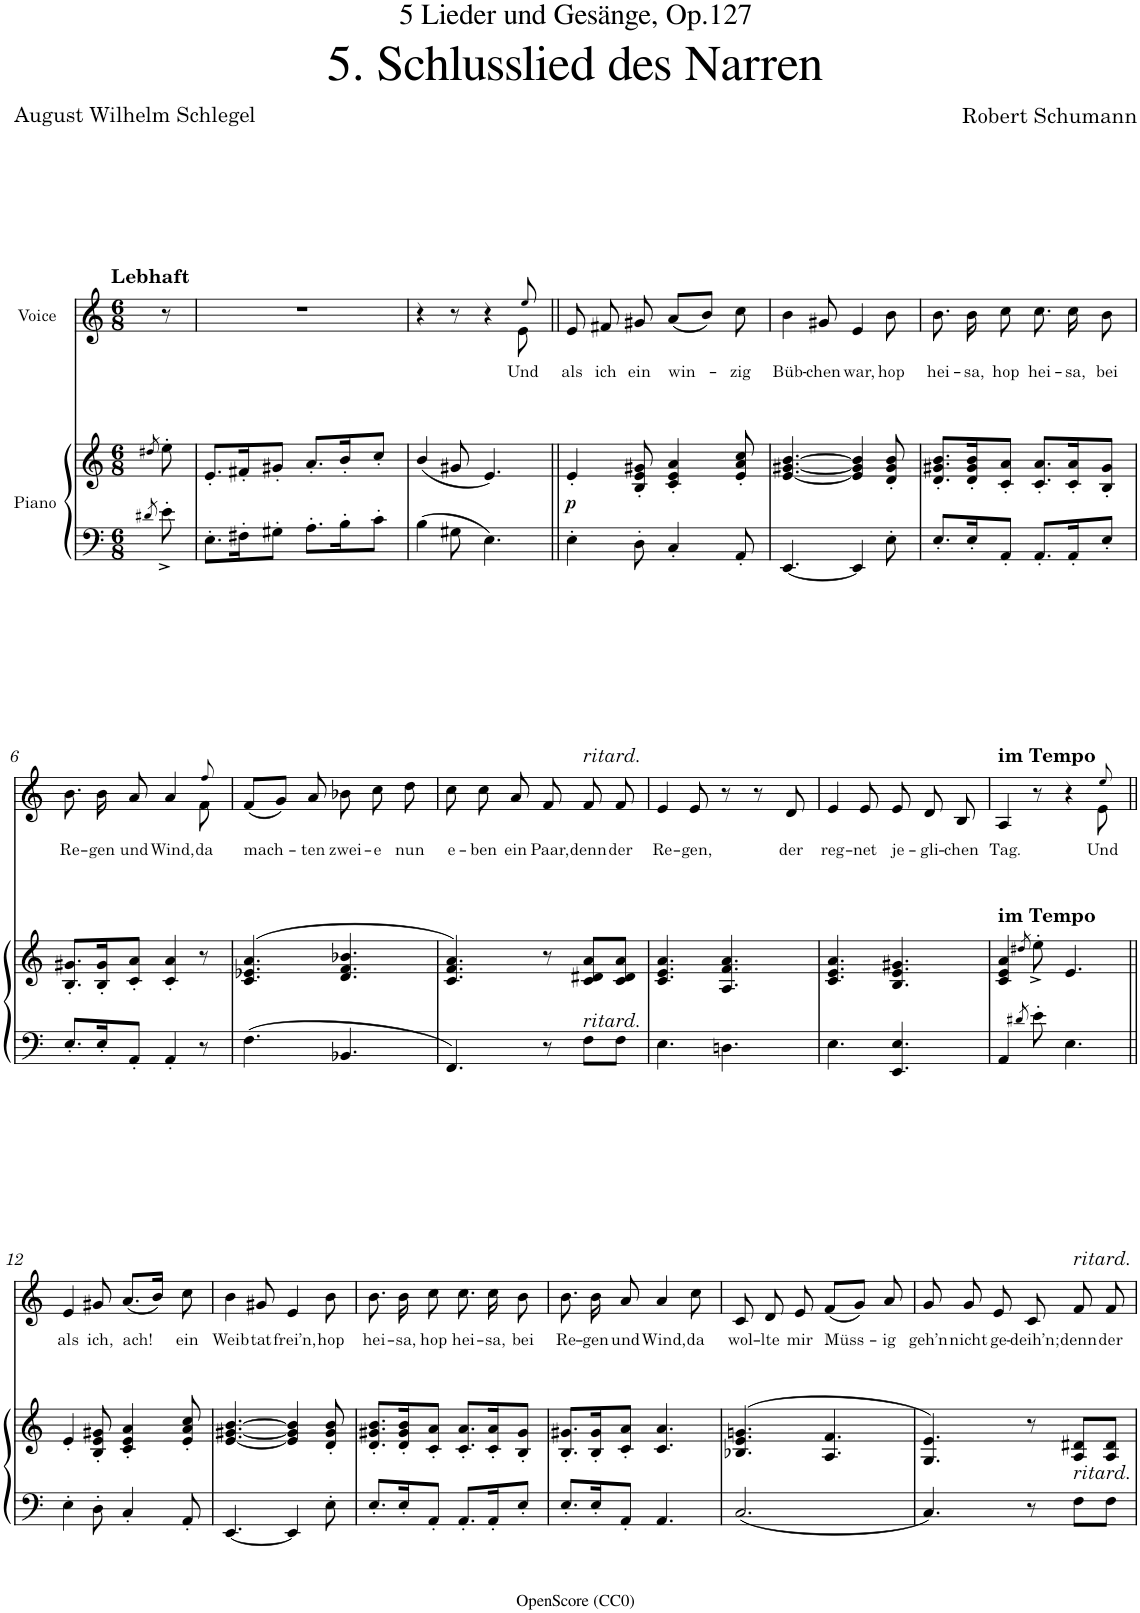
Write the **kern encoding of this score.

**kern	**kern	**dynam	**kern	**text
*part2	*part2	*part2	*part1	*part1
*staff3	*staff2	*staff2/3	*staff1	*staff1
*I"Piano	*	*	*I"Voice	*
*I'Pno	*	*	*	*
*clefF4	*clefG2	*	*clefG2	*
*k[]	*k[]	*	*k[]	*
*M6/8	*M6/8	*	*M6/8	*
=	=	=	=	=
8qd#X/	8qdd#X/	.	.	.
!	!	!	!LO:TX:a:B:t=Lebhaft	!
8e'^<\	8ee'\	.	8r	.
=1	=1	=1	=1	=1
8.E'\L	8.e'/L	.	2.r	.
16F#X'\K	16f#X'/K	.	.	.
8G#X'\J	8g#X'/J	.	.	.
8.A'\L	8.a'/L	.	.	.
16B'\K	16b'/K	.	.	.
8c'\J	8cc'/J	.	.	.
=2	=2	=2	=2	=2
*	*	*	*^	*
4B\	(4b/	.	4r	4ryy	.
8G#X\	8g#X/	.	8r	8ryy	.
4.E\	4.e/)	.	4r	4ryy	.
!	!	!	!	!	!LO:LY:b
.	.	.	8e\	8ee/	Und
=3||	=3||	=3||	=3||	=3||	=3||
!	!	!LO:DY:b	!	!	!LO:LY:b
*	*	*	*v	*v	*
4E'\	4e'/	p	8e/	als
!	!	!	!	!LO:LY:b
.	.	.	8f#X/	ich
!	!	!	!	!LO:LY:b
8D'\	8B/' 8e/' 8g#X/'	.	8g#X/	ein
!	!	!	!	!LO:LY:b
4C'/	4c/' 4e/' 4a/'	.	(8a/L	win-
.	.	.	8b/J)	.
!	!	!	!	!LO:LY:b
8AA'/	8e/' 8a/' 8cc/'	.	8cc\	-zig
=4	=4	=4	=4	=4
!	!	!	!	!LO:LY:b
[4.EE/	[4.e/ [4.g#X/ [4.b/	.	4b\	Büb-
!	!	!	!	!LO:LY:b
.	.	.	8g#X/	-chen
!	!	!	!	!LO:LY:b
4EE/]	4e/] 4g#/] 4b/]	.	4e/	war,
!	!	!	!	!LO:LY:b
8E'\	8d/' 8g#/' 8b/'	.	8b\	hop
=5	=5	=5	=5	=5
!	!	!	!	!LO:LY:b
8.E'/L	8.d/' 8.g#X/' 8.b/'L	.	8.b\	hei-
!	!	!	!	!LO:LY:b
16E'/K	16d/' 16g#/' 16b/'K	.	16b\	-sa,
!	!	!	!	!LO:LY:b
8AA'/J	8c/' 8a/'J	.	8cc\	hop
!	!	!	!	!LO:LY:b
8.AA'/L	8.c/' 8.a/'L	.	8.cc\	hei-
!	!	!	!	!LO:LY:b
16AA'/K	16c/' 16a/'K	.	16cc\	-sa,
!	!	!	!	!LO:LY:b
8E'/J	8B/' 8g#/'J	.	8b\	bei
!!LO:LB:g=z
=6	=6	=6	=6	=6
!	!	!	!	!LO:LY:b
*	*	*	*^	*
8.E'/L	8.B/' 8.g#X/'L	.	8.b\	4.ryy	Re-
!	!	!	!	!	!LO:LY:b
16E'/K	16B/' 16g#/'K	.	16b\	.	-gen
!	!	!	!	!	!LO:LY:b
8AA'/J	8c/' 8a/'J	.	8a/	.	und
!	!	!	!	!	!LO:LY:b
4AA'/	4c/' 4a/'	.	4a/	4ryy	Wind,
!	!	!	!	!	!LO:LY:b
8r	8r	.	8f\	8ff/	da
=7	=7	=7	=7	=7	=7
!	!	!	!	!	!LO:LY:b
*	*	*	*v	*v	*
4.F\	(>4.c/ 4.e-X/ 4.a/	.	(8f/L	mach-
.	.	.	8g/J)	.
!	!	!	!	!LO:LY:b
.	.	.	8a/	-ten
!	!	!	!	!LO:LY:b
4.BB-X/	4.d/ 4.f/ 4.b-X/	.	8b-X\	zwei-
!	!	!	!	!LO:LY:b
.	.	.	8cc\	-e
!	!	!	!	!LO:LY:b
.	.	.	8dd\	nun
=8	=8	=8	=8	=8
!	!	!	!	!LO:LY:b
4.FF/	4.c/ 4.f/ 4.a/)	.	8cc\	e-
!	!	!	!	!LO:LY:b
.	.	.	8cc\	-ben
!	!	!	!	!LO:LY:b
.	.	.	8a/	ein
!	!	!	!	!LO:LY:b
8r	8r	.	8f/	Paar,
!	!	!	!LO:TX:a:i:t=ritard.	!
!	!LO:TX:b:i:t=ritard.	!	!	!
!	!	!	!	!LO:LY:b
8F\L	8c/ 8d#X/ 8a/L	.	8f/	denn
!	!	!	!	!LO:LY:b
8F\J	8c/ 8d#/ 8a/J	.	8f/	der
=9	=9	=9	=9	=9
!	!	!	!	!LO:LY:b
4.E\	4.c/ 4.e/ 4.a/	.	4e/	Re-
!	!	!	!	!LO:LY:b
.	.	.	8e/	-gen,
4.Dn\	4.A/ 4.f/ 4.a/	.	8r	.
.	.	.	8r	.
!	!	!	!	!LO:LY:b
.	.	.	8d/	der
=10	=10	=10	=10	=10
!	!	!	!	!LO:LY:b
4.E\	4.c/ 4.e/ 4.a/	.	4e/	reg-
!	!	!	!	!LO:LY:b
.	.	.	8e/	-net
!	!	!	!	!LO:LY:b
4.EE/ 4.E/	4.B/ 4.e/ 4.g#X/	.	8e/	je-
!	!	!	!	!LO:LY:b
.	.	.	8d/	-gli-
!	!	!	!	!LO:LY:b
.	.	.	8B/	-chen
=11	=11	=11	=11	=11
!	!	!	!LO:TX:a:B:t=im Tempo	!
!	!LO:TX:a:B:t=im Tempo	!	!	!
!	!	!	!	!LO:LY:b
*	*	*	*^	*
4AA/	4c/ 4e/ 4a/	.	4A/	4.ryy	Tag.
8qd#X/	8qdd#X/	.	.	.	.
8e'\	8ee'^<\	.	8r	.	.
4.E\	4.e/	.	4r	4ryy	.
!	!	!	!	!	!LO:LY:b
.	.	.	8e\	8ee/	Und
!!LO:LB:g=z
=12||	=12||	=12||	=12||	=12||	=12||
!	!	!	!	!	!LO:LY:b
*	*	*	*v	*v	*
4E'\	4e'/	.	4e/	als
!	!	!	!	!LO:LY:b
8D'\	8B/' 8e/' 8g#X/'	.	8g#X/	ich,
!	!	!	!	!LO:LY:b
4C'/	4c/' 4e/' 4a/'	.	(8.a/L	ach!
.	.	.	16b/Jk)	.
!	!	!	!	!LO:LY:b
8AA'/	8e/' 8a/' 8cc/'	.	8cc\	ein
=13	=13	=13	=13	=13
!	!	!	!	!LO:LY:b
[4.EE/	[4.e/ [4.g#X/ [4.b/	.	4b\	Weib
!	!	!	!	!LO:LY:b
.	.	.	8g#X/	tat
!	!	!	!	!LO:LY:b
4EE/]	4e/] 4g#/] 4b/]	.	4e/	frei’n,
!	!	!	!	!LO:LY:b
8E'\	8d/' 8g#/' 8b/'	.	8b\	hop
=14	=14	=14	=14	=14
!	!	!	!	!LO:LY:b
8.E'/L	8.d/' 8.g#X/' 8.b/'L	.	8.b\	hei-
!	!	!	!	!LO:LY:b
16E'/K	16d/' 16g#/' 16b/'K	.	16b\	-sa,
!	!	!	!	!LO:LY:b
8AA'/J	8c/' 8a/'J	.	8cc\	hop
!	!	!	!	!LO:LY:b
8.AA'/L	8.c/' 8.a/'L	.	8.cc\	hei-
!	!	!	!	!LO:LY:b
16AA'/K	16c/' 16a/'K	.	16cc\	-sa,
!	!	!	!	!LO:LY:b
8E'/J	8B/' 8g#/'J	.	8b\	bei
=15	=15	=15	=15	=15
!	!	!	!	!LO:LY:b
8.E'/L	8.B/' 8.g#X/'L	.	8.b\	Re-
!	!	!	!	!LO:LY:b
16E'/K	16B/' 16g#/'K	.	16b\	-gen
!	!	!	!	!LO:LY:b
8AA'/J	8c/' 8a/'J	.	8a/	und
!	!	!	!	!LO:LY:b
4.AA/	4.c/ 4.a/	.	4a/	Wind,
!	!	!	!	!LO:LY:b
.	.	.	8cc\	da
=16	=16	=16	=16	=16
!	!	!	!	!LO:LY:b
2.C/	(>4.B-X/ 4.e/ 4.gn/	.	8c/	wol-
!	!	!	!	!LO:LY:b
.	.	.	8d/	-lte
!	!	!	!	!LO:LY:b
.	.	.	8e/	mir
!	!	!	!	!LO:LY:b
.	4.A/ 4.f/	.	(8f/L	Müss-
.	.	.	8g/J)	.
!	!	!	!	!LO:LY:b
.	.	.	8a/	-ig
=17	=17	=17	=17	=17
!	!	!	!	!LO:LY:b
4.C/	4.G/ 4.e/)	.	8g/	geh’n
!	!	!	!	!LO:LY:b
.	.	.	8g/	nicht
!	!	!	!	!LO:LY:b
.	.	.	8e/	ge-
!	!	!	!	!LO:LY:b
8r	8r	.	8c/	-deih’n;
!	!	!	!LO:TX:a:i:t=ritard.	!
!	!LO:TX:b:i:t=ritard.	!	!	!
!	!	!	!	!LO:LY:b
8F\L	8A/ 8d#X/L	.	8f/	denn
!	!	!	!	!LO:LY:b
8F\J	8A/ 8d#/J	.	8f/	der
=	=	=	=	=
*-	*-	*-	*-	*-
